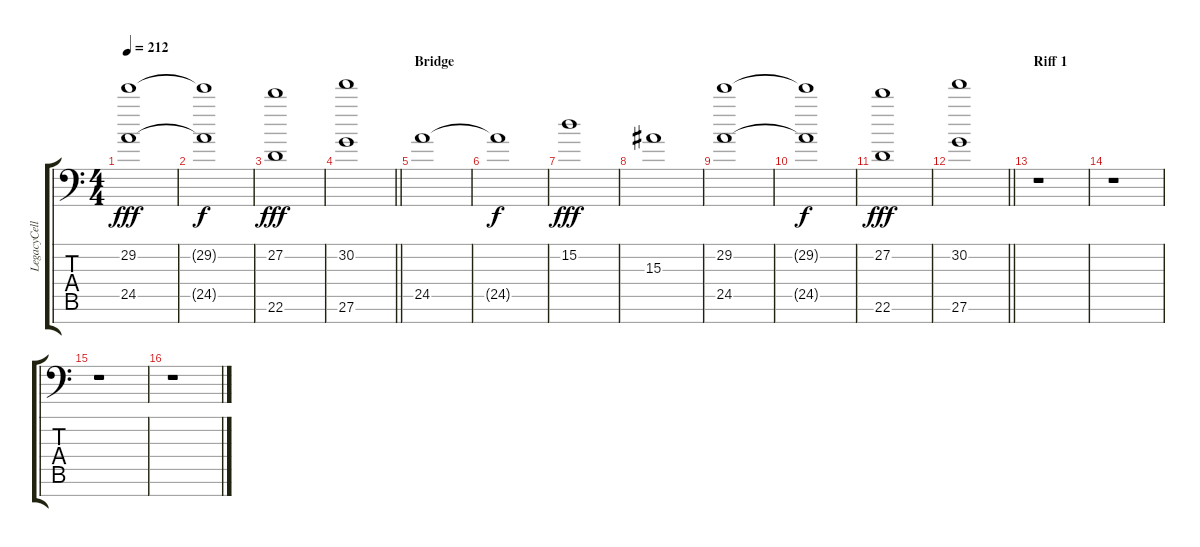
\track ("LegacyCell 04" "LegacyCell") {instrument pad6metallic}
\staff {score tabs}
\tuning (C8 B3 G3 D3 A2 E2 C-1) {hide}
\ts (4 4)
\tempo 212
\clef f4
\ks c
(29.2 24.5).1{dy fff} |
(29.2{t} 24.5{t}).1{dy f} |
(27.2 22.6).1{dy fff} |
\barLineRight lightlight
(30.2 27.6).1 |
\section ("" "Bridge")
24.5.1 |
24.5{t}.1{dy f} |
15.2.1{dy fff} |
15.3.1 |
(29.2 24.5).1 |
(29.2{t} 24.5{t}).1{dy f} |
(27.2 22.6).1{dy fff} |
\barLineRight lightlight
(30.2 27.6).1 |
\section ("" "Riff 1")
r.1 |
r.1 |
r.1 |
r.1
